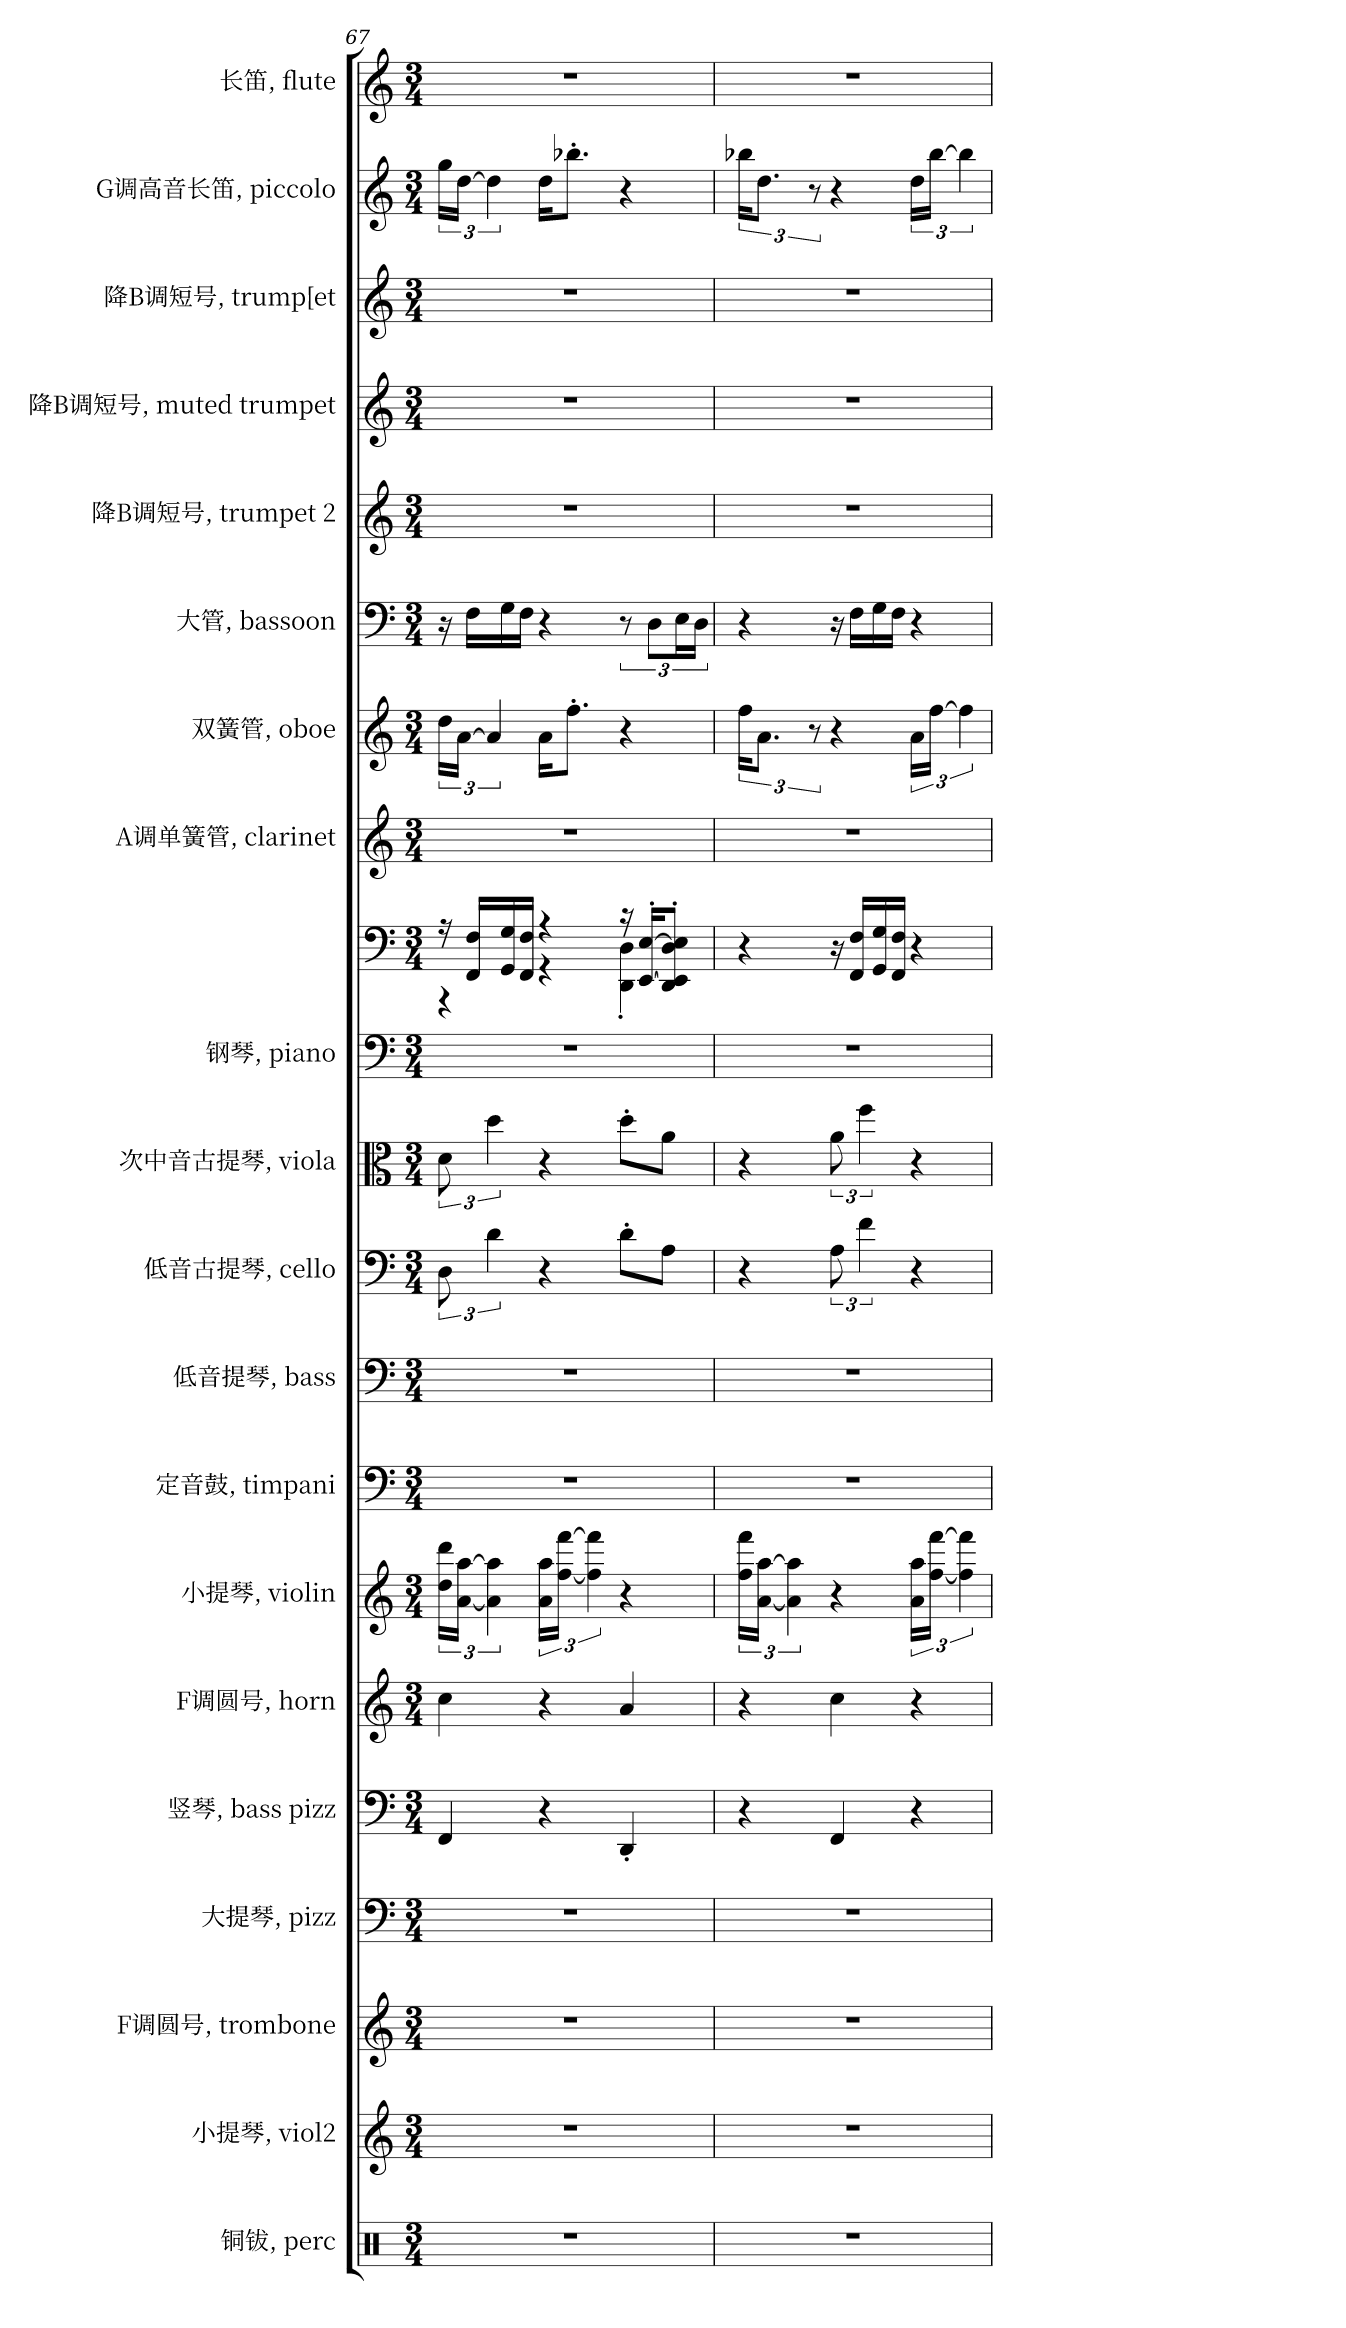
**kern	**kern	**kern	**kern	**kern	**kern	**kern	**kern	**kern	**kern	**kern	**kern	**kern	**kern	**kern	**kern	**kern	**kern	**kern	**kern	**kern
*part20	*part19	*part18	*part17	*part16	*part15	*part14	*part13	*part12	*part11	*part10	*part9	*part9	*part8	*part7	*part6	*part5	*part4	*part3	*part2	*part1
*staff21	*staff20	*staff19	*staff18	*staff17	*staff16	*staff15	*staff14	*staff13	*staff12	*staff11	*staff10	*staff9	*staff8	*staff7	*staff6	*staff5	*staff4	*staff3	*staff2	*staff1
*I"铜钹, perc	*I"小提琴, viol2	*I"F调圆号, trombone	*I"大提琴, pizz	*I"竖琴, bass pizz	*I"F调圆号, horn	*I"小提琴, violin	*I"定音鼓, timpani	*I"低音提琴, bass	*I"低音古提琴, cello	*I"次中音古提琴, viola	*I"钢琴, piano	*	*I"A调单簧管, clarinet	*I"双簧管, oboe	*I"大管, bassoon	*I"降B调短号, trumpet 2	*I"降B调短号, muted trumpet	*I"降B调短号, trump[et	*I"G调高音长笛, piccolo	*I"长笛, flute
*	*	*	*	*	*I'F Hn.	*I'Vln.	*I'Timp.	*	*	*	*I'Pno.	*	*I'A Cl.	*I'Ob.	*I'Bsn.	*	*	*	*	*I'Fl.
!!LO:PB:g=z
*clefX	*clefG2	*clefG2	*clefF4	*clefF4	*clefG2	*clefG2	*clefF4	*clefF4	*clefF4	*clefC3	*clefF4	*clefF4	*clefG2	*clefG2	*clefF4	*clefG2	*clefG2	*clefG2	*clefG2	*clefG2
*	*	*ITrd4c7	*	*	*ITrd4c7	*	*	*ITrd7c12	*	*	*	*	*ITrd2c3	*	*	*ITrd1c2	*ITrd1c2	*ITrd1c2	*ITrd-4c-7	*
*k[]	*k[]	*k[b-]	*k[]	*k[]	*k[b-]	*k[]	*k[]	*k[]	*k[]	*k[]	*k[]	*k[]	*k[f#c#g#]	*k[]	*k[]	*k[b-e-]	*k[b-e-]	*k[b-e-]	*k[f#]	*k[]
*M3/4	*M3/4	*M3/4	*M3/4	*M3/4	*M3/4	*M3/4	*M3/4	*M3/4	*M3/4	*M3/4	*M3/4	*M3/4	*M3/4	*M3/4	*M3/4	*M3/4	*M3/4	*M3/4	*M3/4	*M3/4
=67	=67	=67	=67	=67	=67	=67	=67	=67	=67	=67	=67	=67	=67	=67	=67	=67	=67	=67	=67	=67
*	*	*	*	*	*	*	*	*	*	*	*	*^	*	*	*	*	*	*	*	*
2.r	2.r	2.r	2.r	4FF/	4f\	24dd\ 24ddd\LL	2.r	2.r	12D\	12d\	2.r	16r	4r	2.r	24dd\LL	16r	2.r	2.r	2.r	24ddd\LL	2.r
.	.	.	.	.	.	[24a\ [24aa\JJ	.	.	.	.	.	.	.	.	[24a\JJ	.	.	.	.	[24aa\JJ	.
.	.	.	.	.	.	.	.	.	.	.	.	16FF/ 16F/LL	.	.	.	16F\LL	.	.	.	.	.
.	.	.	.	.	.	6a\] 6aa\]	.	.	6d\	6dd\	.	.	.	.	6a/]	.	.	.	.	6aa\]	.
.	.	.	.	.	.	.	.	.	.	.	.	16GG/ 16G/	.	.	.	16G\	.	.	.	.	.
.	.	.	.	.	.	.	.	.	.	.	.	16FF/ 16F/JJ	.	.	.	16F\JJ	.	.	.	.	.
.	.	.	.	4r	4r	24a\ 24aa\LL	.	.	4r	4r	.	4r	4r	.	16a\KL	4r	.	.	.	16aa\KL	.
.	.	.	.	.	.	[24ff\ [24fff\JJ	.	.	.	.	.	.	.	.	.	.	.	.	.	.	.
.	.	.	.	.	.	.	.	.	.	.	.	.	.	.	8.ff'\J	.	.	.	.	8.fffn'\J	.
.	.	.	.	.	.	6ff\] 6fff\]	.	.	.	.	.	.	.	.	.	.	.	.	.	.	.
.	.	.	.	4DD'/	4d/	4r	.	.	8d'\L	8dd'\L	.	16r	4DD\' 4D\'	.	4r	12r	.	.	.	4r	.
.	.	.	.	.	.	.	.	.	.	.	.	[16EE/' [16E/'KL	.	.	.	.	.	.	.	.	.
.	.	.	.	.	.	.	.	.	.	.	.	.	.	.	.	12D\L	.	.	.	.	.
.	.	.	.	.	.	.	.	.	8A\J	8a\J	.	8DD/' 8EE/]' 8D/' 8E/]'J	.	.	.	.	.	.	.	.	.
.	.	.	.	.	.	.	.	.	.	.	.	.	.	.	.	24E\L	.	.	.	.	.
.	.	.	.	.	.	.	.	.	.	.	.	.	.	.	.	24D\JJ	.	.	.	.	.
*	*	*	*	*	*	*	*	*	*	*	*	*v	*v	*	*	*	*	*	*	*	*
=68	=68	=68	=68	=68	=68	=68	=68	=68	=68	=68	=68	=68	=68	=68	=68	=68	=68	=68	=68	=68
2.r	2.r	2.r	2.r	4r	4r	24ff\ 24fff\LL	2.r	2.r	4r	4r	2.r	4r	2.r	24ff\KL	4r	2.r	2.r	2.r	24fffn\KL	2.r
.	.	.	.	.	.	[24a\ [24aa\JJ	.	.	.	.	.	.	.	12.a\J	.	.	.	.	12.aa\J	.
.	.	.	.	.	.	6a\] 6aa\]	.	.	.	.	.	.	.	.	.	.	.	.	.	.
.	.	.	.	.	.	.	.	.	.	.	.	.	.	12r	.	.	.	.	12r	.
.	.	.	.	4FF/	4f\	4r	.	.	12A\	12a\	.	16r	.	4r	16r	.	.	.	4r	.
.	.	.	.	.	.	.	.	.	.	.	.	16FF/ 16F/LL	.	.	16F\LL	.	.	.	.	.
.	.	.	.	.	.	.	.	.	6f\	6ff\	.	.	.	.	.	.	.	.	.	.
.	.	.	.	.	.	.	.	.	.	.	.	16GG/ 16G/	.	.	16G\	.	.	.	.	.
.	.	.	.	.	.	.	.	.	.	.	.	16FF/ 16F/JJ	.	.	16F\JJ	.	.	.	.	.
.	.	.	.	4r	4r	24a\ 24aa\LL	.	.	4r	4r	.	4r	.	24a\LL	4r	.	.	.	24aa\LL	.
.	.	.	.	.	.	[24ff\ [24fff\JJ	.	.	.	.	.	.	.	[24ff\JJ	.	.	.	.	[24fff\JJ	.
.	.	.	.	.	.	6ff\] 6fff\]	.	.	.	.	.	.	.	6ff\]	.	.	.	.	6fff\]	.
=	=	=	=	=	=	=	=	=	=	=	=	=	=	=	=	=	=	=	=	=
*-	*-	*-	*-	*-	*-	*-	*-	*-	*-	*-	*-	*-	*-	*-	*-	*-	*-	*-	*-	*-
